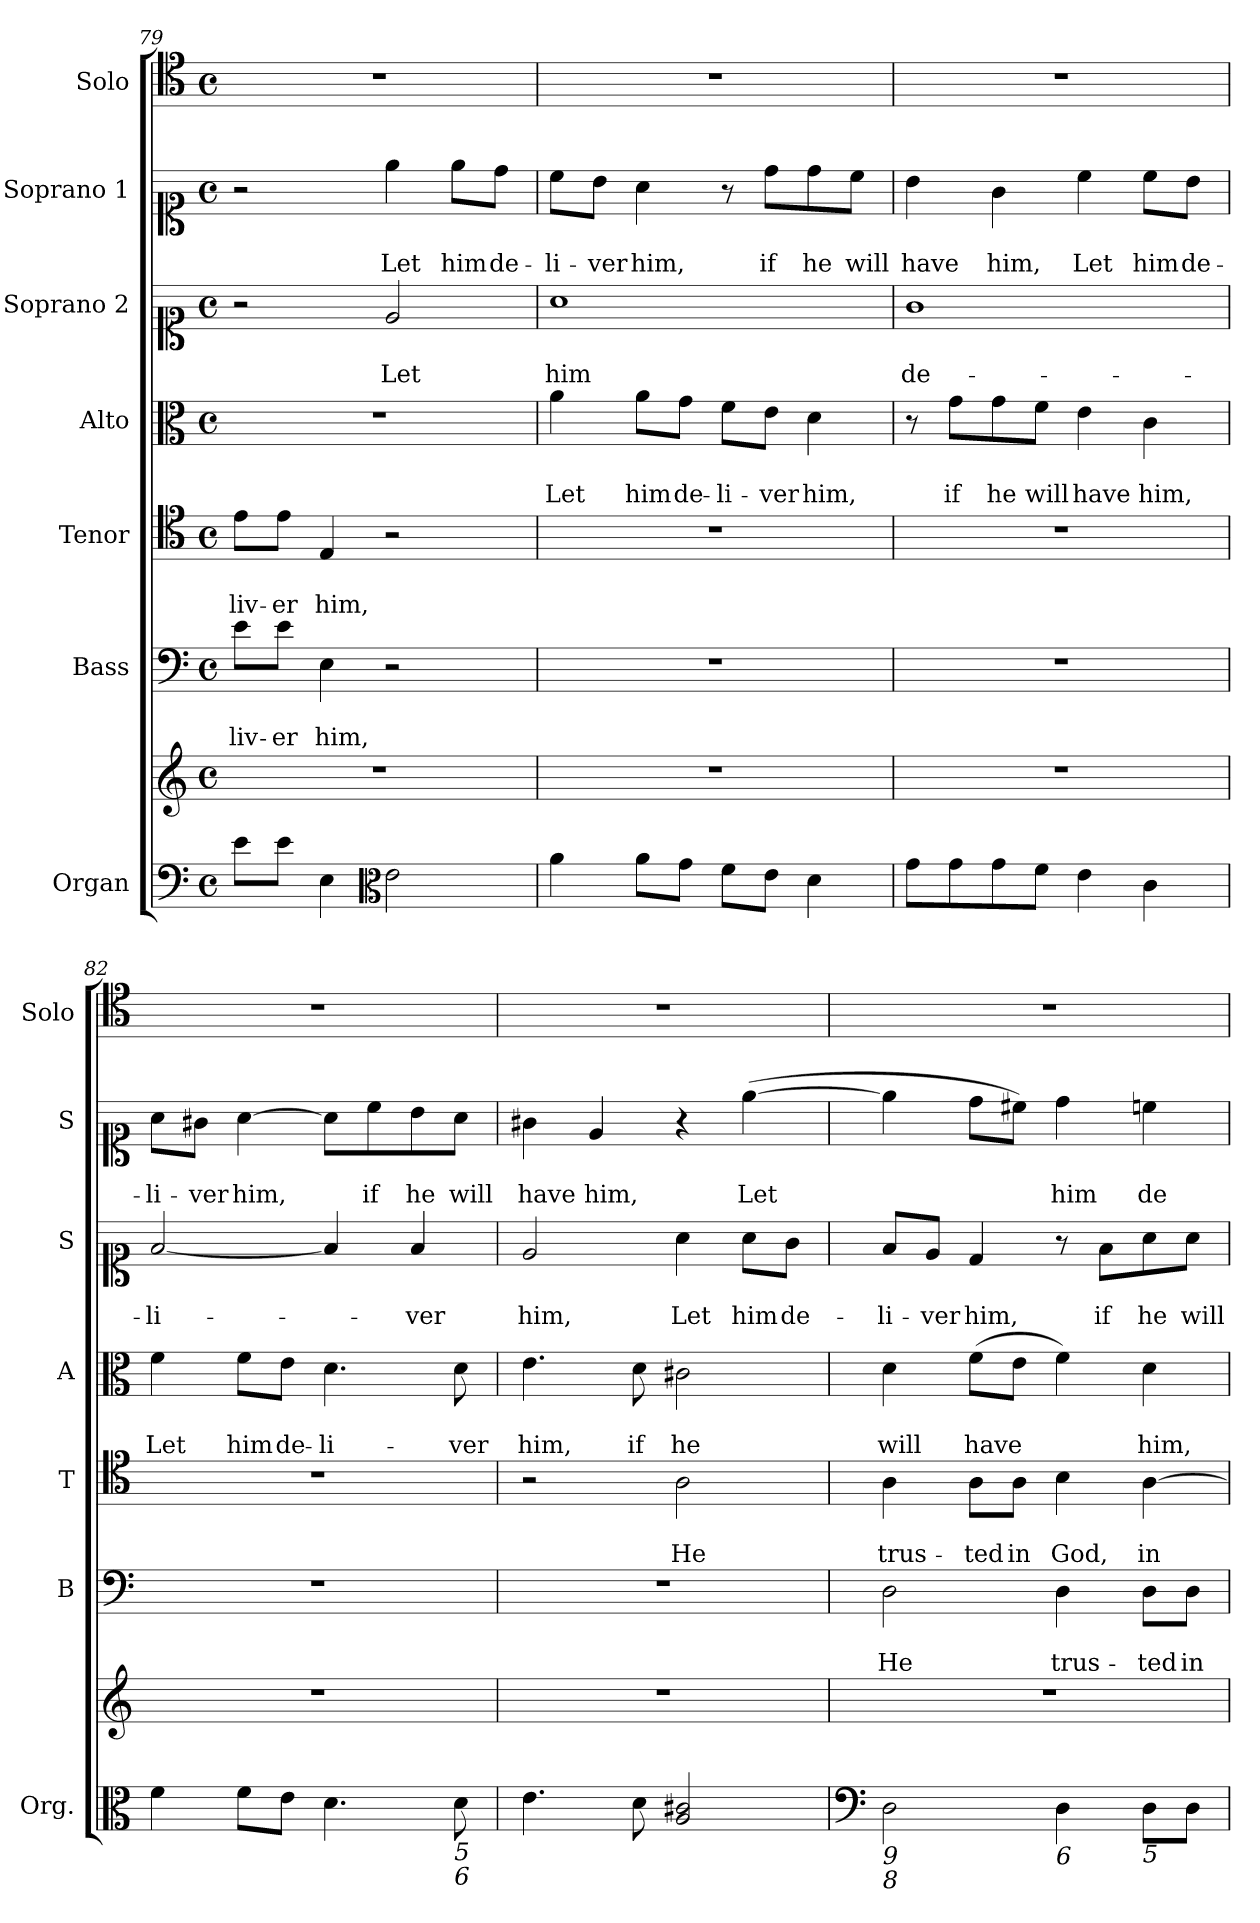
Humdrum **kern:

**kern	**kern	**kern	**text	**text	**kern	**text	**text	**kern	**text	**text	**kern	**text	**text	**kern	**text	**text	**kern
*part7	*part7	*part6	*part6	*part6	*part5	*part5	*part5	*part4	*part4	*part4	*part3	*part3	*part3	*part2	*part2	*part2	*part1
*staff8	*staff7	*staff6	*staff6	*staff6	*staff5	*staff5	*staff5	*staff4	*staff4	*staff4	*staff3	*staff3	*staff3	*staff2	*staff2	*staff2	*staff1
*I"Organ	*	*I"Bass	*	*	*I"Tenor	*	*	*I"Alto	*	*	*I"Soprano 2	*	*	*I"Soprano 1	*	*	*I"Solo
*I'Org.	*	*I'B	*	*	*I'T	*	*	*I'A	*	*	*I'S	*	*	*I'S	*	*	*I'Solo
*clefF4	*clefG2	*clefF4	*	*	*clefC4	*	*	*clefC3	*	*	*clefC1	*	*	*clefC1	*	*	*clefC4
*k[]	*k[]	*k[]	*	*	*k[]	*	*	*k[]	*	*	*k[]	*	*	*k[]	*	*	*k[]
*a:	*a:	*a:	*	*	*a:	*	*	*a:	*	*	*a:	*	*	*a:	*	*	*a:
*M4/4	*M4/4	*M4/4	*	*	*M4/4	*	*	*M4/4	*	*	*M4/4	*	*	*M4/4	*	*	*M4/4
*met(c)	*met(c)	*met(c)	*	*	*met(c)	*	*	*met(c)	*	*	*met(c)	*	*	*met(c)	*	*	*met(c)
=79	=79	=79	=79	=79	=79	=79	=79	=79	=79	=79	=79	=79	=79	=79	=79	=79	=79
!	!	!	!	!LO:LY:b	!	!	!LO:LY:b	!	!	!	!	!	!	!	!	!	!
8e\L	1r	8e\L	.	-liv-	8e\L	.	-liv-	1r	.	.	2r	.	.	2r	.	.	1r
!	!	!	!	!LO:LY:b	!	!	!LO:LY:b	!	!	!	!	!	!	!	!	!	!
8e\J	.	8e\J	.	-er	8e\J	.	-er	.	.	.	.	.	.	.	.	.	.
!	!	!	!	!LO:LY:b	!	!	!LO:LY:b	!	!	!	!	!	!	!	!	!	!
4E\	.	4E\	.	him,	4E/	.	him,	.	.	.	.	.	.	.	.	.	.
*clefC3	*	*	*	*	*	*	*	*	*	*	*	*	*	*	*	*	*
!	!	!	!	!	!	!	!	!	!	!	!	!	!LO:LY:b	!	!	!LO:LY:b	!
2e\	.	2r	.	.	2r	.	.	.	.	.	2e/	.	Let	4ee\	.	Let	.
!	!	!	!	!	!	!	!	!	!	!	!	!	!	!	!	!LO:LY:b	!
.	.	.	.	.	.	.	.	.	.	.	.	.	.	8ee\L	.	him	.
!	!	!	!	!	!	!	!	!	!	!	!	!	!	!	!	!LO:LY:b	!
.	.	.	.	.	.	.	.	.	.	.	.	.	.	8dd\J	.	de-	.
=80	=80	=80	=80	=80	=80	=80	=80	=80	=80	=80	=80	=80	=80	=80	=80	=80	=80
!	!	!	!	!	!	!	!	!	!	!LO:LY:b	!	!	!LO:LY:b	!	!	!LO:LY:b	!
4a\	1r	1r	.	.	1r	.	.	4a\	.	Let	1a	.	him	8cc\L	.	-li-	1r
!	!	!	!	!	!	!	!	!	!	!	!	!	!	!	!	!LO:LY:b	!
.	.	.	.	.	.	.	.	.	.	.	.	.	.	8b\J	.	-ver	.
!	!	!	!	!	!	!	!	!	!	!LO:LY:b	!	!	!	!	!	!LO:LY:b	!
8a\L	.	.	.	.	.	.	.	8a\L	.	him	.	.	.	4a\	.	him,	.
!	!	!	!	!	!	!	!	!	!	!LO:LY:b	!	!	!	!	!	!	!
8g\J	.	.	.	.	.	.	.	8g\J	.	de-	.	.	.	.	.	.	.
!	!	!	!	!	!	!	!	!	!	!LO:LY:b	!	!	!	!	!	!	!
8f\L	.	.	.	.	.	.	.	8f\L	.	-li-	.	.	.	8r	.	.	.
!	!	!	!	!	!	!	!	!	!	!LO:LY:b	!	!	!	!	!	!LO:LY:b	!
8e\J	.	.	.	.	.	.	.	8e\J	.	-ver	.	.	.	8dd\L	.	if	.
!	!	!	!	!	!	!	!	!	!	!LO:LY:b	!	!	!	!	!	!LO:LY:b	!
4d\	.	.	.	.	.	.	.	4d\	.	him,	.	.	.	8dd\	.	he	.
!	!	!	!	!	!	!	!	!	!	!	!	!	!	!	!	!LO:LY:b	!
.	.	.	.	.	.	.	.	.	.	.	.	.	.	8cc\J	.	will	.
=81	=81	=81	=81	=81	=81	=81	=81	=81	=81	=81	=81	=81	=81	=81	=81	=81	=81
!	!	!	!	!	!	!	!	!	!	!	!	!	!LO:LY:b	!	!	!LO:LY:b	!
8g\L	1r	1r	.	.	1r	.	.	8r	.	.	1g	.	de-	4b\	.	have	1r
!	!	!	!	!	!	!	!	!	!	!LO:LY:b	!	!	!	!	!	!	!
8g\	.	.	.	.	.	.	.	8g\L	.	if	.	.	.	.	.	.	.
!	!	!	!	!	!	!	!	!	!	!LO:LY:b	!	!	!	!	!	!LO:LY:b	!
8g\	.	.	.	.	.	.	.	8g\	.	he	.	.	.	4g\	.	him,	.
!	!	!	!	!	!	!	!	!	!	!LO:LY:b	!	!	!	!	!	!	!
8f\J	.	.	.	.	.	.	.	8f\J	.	will	.	.	.	.	.	.	.
!	!	!	!	!	!	!	!	!	!	!LO:LY:b	!	!	!	!	!	!LO:LY:b	!
4e\	.	.	.	.	.	.	.	4e\	.	have	.	.	.	4cc\	.	Let	.
!	!	!	!	!	!	!	!	!	!	!LO:LY:b	!	!	!	!	!	!LO:LY:b	!
4c\	.	.	.	.	.	.	.	4c\	.	him,	.	.	.	8cc\L	.	him	.
!	!	!	!	!	!	!	!	!	!	!	!	!	!	!	!	!LO:LY:b	!
.	.	.	.	.	.	.	.	.	.	.	.	.	.	8b\J	.	de-	.
!!LO:LB:g=z
=82	=82	=82	=82	=82	=82	=82	=82	=82	=82	=82	=82	=82	=82	=82	=82	=82	=82
!	!	!	!	!	!	!	!	!	!	!LO:LY:b	!	!	!LO:LY:b	!	!	!LO:LY:b	!
4f\	1r	1r	.	.	1r	.	.	4f\	.	Let	[2f/	.	-li-	8a\L	.	-li-	1r
!	!	!	!	!	!	!	!	!	!	!	!	!	!	!	!	!LO:LY:b	!
.	.	.	.	.	.	.	.	.	.	.	.	.	.	8g#X\J	.	-ver	.
!	!	!	!	!	!	!	!	!	!	!LO:LY:b	!	!	!	!	!	!LO:LY:b	!
8f\L	.	.	.	.	.	.	.	8f\L	.	him	.	.	.	[4a\	.	him,	.
!	!	!	!	!	!	!	!	!	!	!LO:LY:b	!	!	!	!	!	!	!
8e\J	.	.	.	.	.	.	.	8e\J	.	de-	.	.	.	.	.	.	.
!	!	!	!	!	!	!	!	!	!	!LO:LY:b	!	!	!	!	!	!	!
4.d\	.	.	.	.	.	.	.	4.d\	.	-li-	4f/]	.	.	8a\L]	.	.	.
!	!	!	!	!	!	!	!	!	!	!	!	!	!	!	!	!LO:LY:b	!
.	.	.	.	.	.	.	.	.	.	.	.	.	.	8cc\	.	if	.
!	!	!	!	!	!	!	!	!	!	!	!	!	!LO:LY:b	!	!	!LO:LY:b	!
.	.	.	.	.	.	.	.	.	.	.	4f/	.	-ver	8b\	.	he	.
!LO:TX:b:i:t=5	!	!	!	!	!	!	!	!	!	!	!	!	!	!	!	!	!
!LO:TX:b:i:t=6	!	!	!	!	!	!	!	!	!	!	!	!	!	!	!	!	!
!	!	!	!	!	!	!	!	!	!	!LO:LY:b	!	!	!	!	!	!LO:LY:b	!
8d\	.	.	.	.	.	.	.	8d\	.	-ver	.	.	.	8a\J	.	will	.
=83	=83	=83	=83	=83	=83	=83	=83	=83	=83	=83	=83	=83	=83	=83	=83	=83	=83
!	!	!	!	!	!	!	!	!	!	!LO:LY:b	!	!	!LO:LY:b	!	!	!LO:LY:b	!
4.e\	1r	1r	.	.	2r	.	.	4.e\	.	him,	2e/	.	him,	4g#X\	.	have	1r
!	!	!	!	!	!	!	!	!	!	!	!	!	!	!	!	!LO:LY:b	!
.	.	.	.	.	.	.	.	.	.	.	.	.	.	4e/	.	him,	.
!	!	!	!	!	!	!	!	!	!	!LO:LY:b	!	!	!	!	!	!	!
8d\	.	.	.	.	.	.	.	8d\	.	if	.	.	.	.	.	.	.
!	!	!	!	!	!	!	!LO:LY:b	!	!	!LO:LY:b	!	!	!LO:LY:b	!	!	!	!
2A/ 2c#X/	.	.	.	.	2A\	.	He	2c#X\	.	he	4a\	.	Let	4r	.	.	.
!	!	!	!	!	!	!	!	!	!	!	!	!	!LO:LY:b	!	!	!LO:LY:b	!
.	.	.	.	.	.	.	.	.	.	.	8a\L	.	him	(>[4ee\	.	Let	.
!	!	!	!	!	!	!	!	!	!	!	!	!	!LO:LY:b	!	!	!	!
.	.	.	.	.	.	.	.	.	.	.	8g\J	.	de-	.	.	.	.
=84	=84	=84	=84	=84	=84	=84	=84	=84	=84	=84	=84	=84	=84	=84	=84	=84	=84
*clefF4	*	*	*	*	*	*	*	*	*	*	*	*	*	*	*	*	*
!LO:TX:b:i:t=9	!	!	!	!	!	!	!	!	!	!	!	!	!	!	!	!	!
!LO:TX:b:i:t=8	!	!	!	!	!	!	!	!	!	!	!	!	!	!	!	!	!
!	!	!	!	!LO:LY:b	!	!	!LO:LY:b	!	!	!LO:LY:b	!	!	!LO:LY:b	!	!	!	!
2D\	1r	2D\	.	He	4A\	.	trus-	4d\	.	will	8f/L	.	-li-	4ee\]	.	.	1r
!	!	!	!	!	!	!	!	!	!	!	!	!	!LO:LY:b	!	!	!	!
.	.	.	.	.	.	.	.	.	.	.	8e/J	.	-ver	.	.	.	.
!	!	!	!	!	!	!	!LO:LY:b	!	!	!LO:LY:b	!	!	!LO:LY:b	!	!	!	!
.	.	.	.	.	8A\L	.	-ted	(>8f\L	.	have	4d/	.	him,	8dd\L	.	.	.
!	!	!	!	!	!	!	!LO:LY:b	!	!	!	!	!	!	!	!	!	!
.	.	.	.	.	8A\J	.	in	8e\J	.	.	.	.	.	8cc#X\J)	.	.	.
!LO:TX:b:i:t=6	!	!	!	!	!	!	!	!	!	!	!	!	!	!	!	!	!
!	!	!	!	!LO:LY:b	!	!	!LO:LY:b	!	!	!	!	!	!	!	!	!LO:LY:b	!
4D\	.	4D\	.	trus-	4B\	.	God,	4f\)	.	.	8r	.	.	4dd\	.	him	.
!	!	!	!	!	!	!	!	!	!	!	!	!	!LO:LY:b	!	!	!	!
.	.	.	.	.	.	.	.	.	.	.	8f\L	.	if	.	.	.	.
!LO:TX:b:i:t=5	!	!	!	!	!	!	!	!	!	!	!	!	!	!	!	!	!
!	!	!	!	!LO:LY:b	!	!	!LO:LY:b	!	!	!LO:LY:b	!	!	!LO:LY:b	!	!	!LO:LY:b	!
8D\L	.	8D\L	.	-ted	[4A\	.	in	4d\	.	him,	8a\	.	he	4ccn\	.	de-	.
!	!	!	!	!LO:LY:b	!	!	!	!	!	!	!	!	!LO:LY:b	!	!	!	!
8D\J	.	8D\J	.	in	.	.	.	.	.	.	8a\J	.	will	.	.	.	.
=	=	=	=	=	=	=	=	=	=	=	=	=	=	=	=	=	=
*-	*-	*-	*-	*-	*-	*-	*-	*-	*-	*-	*-	*-	*-	*-	*-	*-	*-
